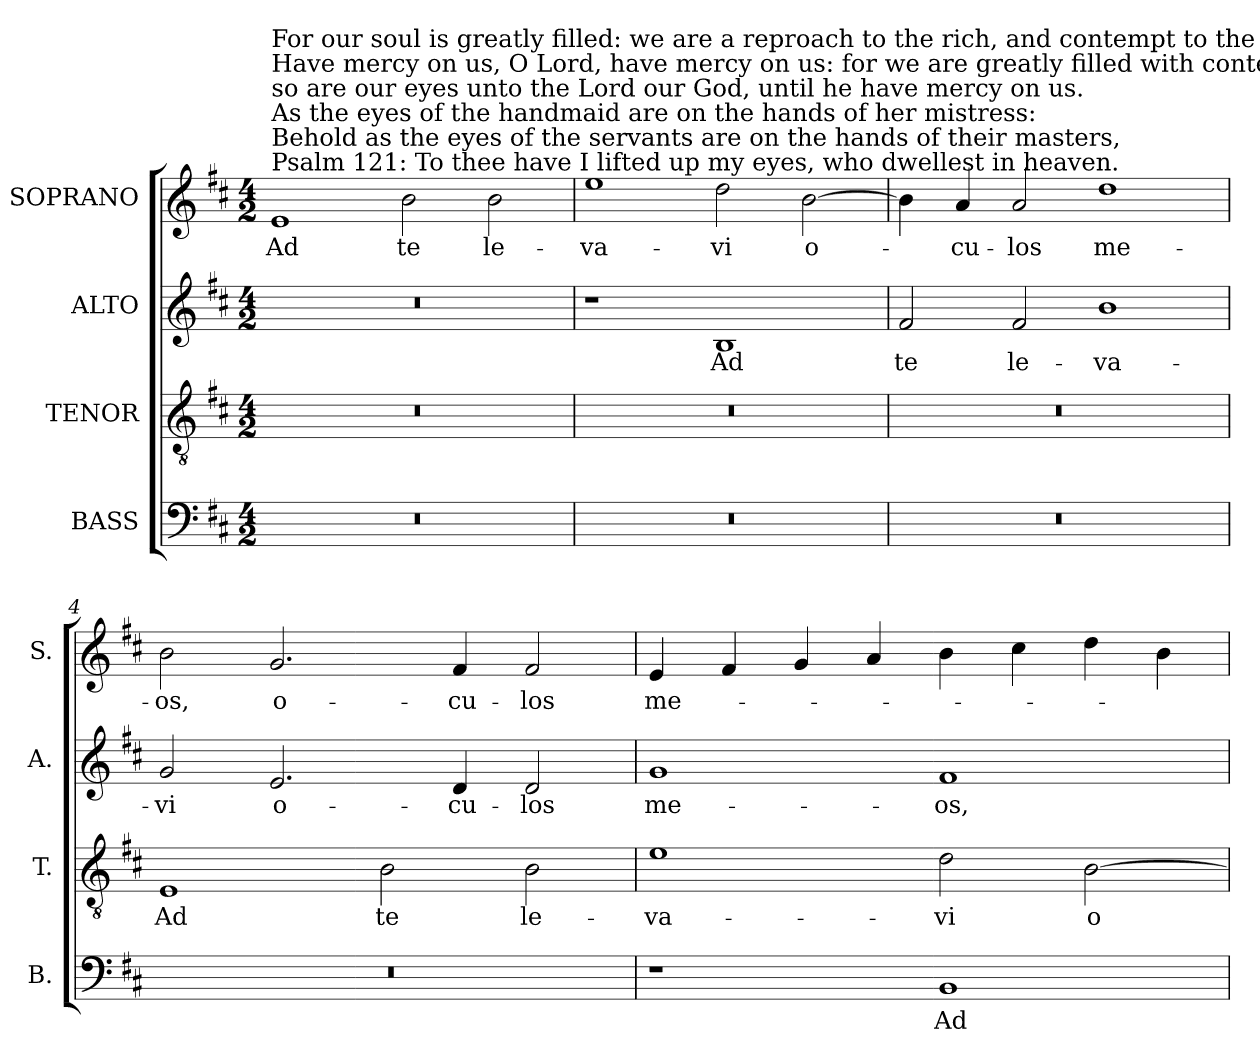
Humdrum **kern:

**kern	**text	**kern	**text	**kern	**text	**kern	**text
*part4	*part4	*part3	*part3	*part2	*part2	*part1	*part1
*staff4	*staff4	*staff3	*staff3	*staff2	*staff2	*staff1	*staff1
*I"BASS	*	*I"TENOR	*	*I"ALTO	*	*I"SOPRANO	*
*I'B.	*	*I'T.	*	*I'A.	*	*I'S.	*
!!LO:PB:g=z
*clefF4	*	*clefGv2	*	*clefG2	*	*clefG2	*
*	*	*ITrd7c12	*	*	*	*	*
*k[f#c#]	*	*k[f#c#]	*	*k[f#c#]	*	*k[f#c#]	*
*D:	*	*D:	*	*D:	*	*D:	*
*M4/2	*	*M4/2	*	*M4/2	*	*M4/2	*
*MM200	*	*MM200	*	*MM200	*	*MM200	*
=1	=1	=1	=1	=1	=1	=1	=1
!LO:N:vis=1	!	!LO:N:vis=1	!	!LO:N:vis=1	!	!	!
!	!	!	!	!	!	!LO:TX:a:t=Psalm 121&colon;  To thee have I lifted up my eyes, who dwellest in heaven.	!
!	!	!	!	!	!	!LO:TX:t=Behold as the eyes of the servants are on the hands of their masters,	!
!	!	!	!	!	!	!LO:TX:t=As the eyes of the handmaid are on the hands of her mistress&colon;	!
!	!	!	!	!	!	!LO:TX:t=so are our eyes unto the Lord our God, until he have mercy on us.	!
!	!	!	!	!	!	!LO:TX:t=Have mercy on us, O Lord, have mercy on us&colon; for we are greatly filled with contempt.	!
!	!	!	!	!	!	!LO:TX:t=For our soul is greatly filled&colon; we are a reproach to the rich, and contempt to the proud.	!
!	!	!	!	!	!	!	!LO:LY:b:color=#000000
0r	.	0r	.	0r	.	1ei	Ad
!	!	!	!	!	!	!	!LO:LY:b:color=#000000
.	.	.	.	.	.	2bi\	te
!	!	!	!	!	!	!	!LO:LY:b:color=#000000
.	.	.	.	.	.	2bi\	le-
=2	=2	=2	=2	=2	=2	=2	=2
!LO:N:vis=1	!	!LO:N:vis=1	!	!	!	!	!
!	!	!	!	!	!	!	!LO:LY:b:color=#000000
0r	.	0r	.	1r	.	1eei	-va-
!	!	!	!	!	!LO:LY:b:color=#000000	!	!
!	!	!	!	!	!	!	!LO:LY:b:color=#000000
.	.	.	.	1Bi	Ad	2ddi\	-vi
!	!	!	!	!	!	!	!LO:LY:b:color=#000000
.	.	.	.	.	.	[2bi\	o-
=3	=3	=3	=3	=3	=3	=3	=3
!LO:N:vis=1	!	!LO:N:vis=1	!	!	!	!	!
!	!	!	!	!	!LO:LY:b:color=#000000	!	!
0r	.	0r	.	2f#i/	te	4bi\]	.
!	!	!	!	!	!	!	!LO:LY:b:color=#000000
.	.	.	.	.	.	4ai/	-cu-
!	!	!	!	!	!LO:LY:b:color=#000000	!	!
!	!	!	!	!	!	!	!LO:LY:b:color=#000000
.	.	.	.	2f#i/	le-	2ai/	-los
!	!	!	!	!	!LO:LY:b:color=#000000	!	!
!	!	!	!	!	!	!	!LO:LY:b:color=#000000
.	.	.	.	1bi	-va-	1ddi	me-
=4	=4	=4	=4	=4	=4	=4	=4
!LO:N:vis=1	!	!	!	!	!	!	!
!	!	!	!LO:LY:b:color=#000000	!	!	!	!
!	!	!	!	!	!LO:LY:b:color=#000000	!	!
!	!	!	!	!	!	!	!LO:LY:b:color=#000000
0r	.	1EEi	Ad	2gi/	-vi	2bi\	-os,
!	!	!	!	!	!LO:LY:b:color=#000000	!	!
!	!	!	!	!	!	!	!LO:LY:b:color=#000000
.	.	.	.	2.ei/	o-	2.gi/	o-
!	!	!	!LO:LY:b:color=#000000	!	!	!	!
.	.	2BBi\	te	.	.	.	.
!	!	!	!	!	!LO:LY:b:color=#000000	!	!
!	!	!	!	!	!	!	!LO:LY:b:color=#000000
.	.	.	.	4di/	-cu-	4f#i/	-cu-
!	!	!	!LO:LY:b:color=#000000	!	!	!	!
!	!	!	!	!	!LO:LY:b:color=#000000	!	!
!	!	!	!	!	!	!	!LO:LY:b:color=#000000
.	.	2BBi\	le-	2di/	-los	2f#i/	-los
=5	=5	=5	=5	=5	=5	=5	=5
!	!	!	!LO:LY:b:color=#000000	!	!	!	!
!	!	!	!	!	!LO:LY:b:color=#000000	!	!
!	!	!	!	!	!	!	!LO:LY:b:color=#000000
1r	.	1Ei	-va-	1gi	me-	4ei/	me-
.	.	.	.	.	.	4f#i/	.
.	.	.	.	.	.	4gi/	.
.	.	.	.	.	.	4ai/	.
!	!LO:LY:b:color=#000000	!	!	!	!	!	!
!	!	!	!LO:LY:b:color=#000000	!	!	!	!
!	!	!	!	!	!LO:LY:b:color=#000000	!	!
1BBi	Ad	2Di\	-vi	1f#i	-os,	4bi\	.
.	.	.	.	.	.	4cc#i\	.
!	!	!	!LO:LY:b:color=#000000	!	!	!	!
.	.	[2BBi\	o-	.	.	4ddi\	.
.	.	.	.	.	.	4bi\	.
=	=	=	=	=	=	=	=
*-	*-	*-	*-	*-	*-	*-	*-
